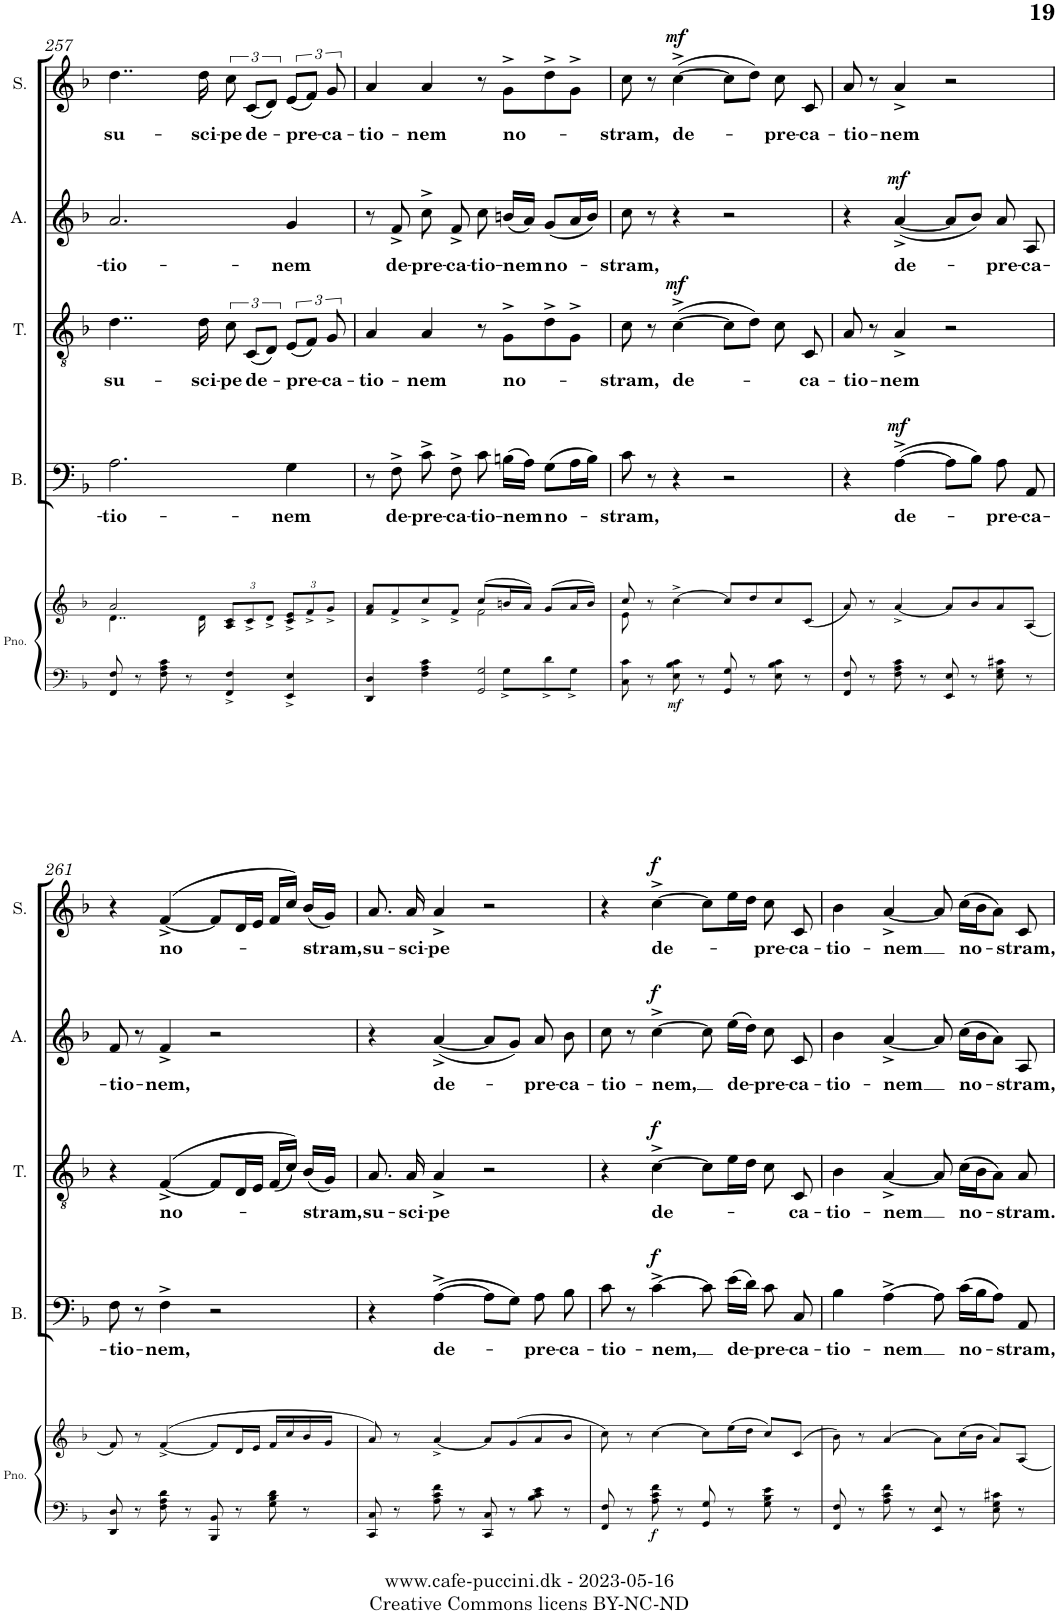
**kern	**kern	**dynam	**kern	**text	**dynam	**kern	**text	**dynam	**kern	**text	**dynam	**kern	**text	**dynam
*part5	*part5	*part5	*part4	*part4	*part4	*part3	*part3	*part3	*part2	*part2	*part2	*part1	*part1	*part1
*staff6	*staff5	*staff5/6	*staff4	*staff4	*staff4	*staff3	*staff3	*staff3	*staff2	*staff2	*staff2	*staff1	*staff1	*staff1
*I"Piano	*	*	*I"Bass	*	*	*I"Tenor	*	*	*I"Alto	*	*	*I"Soprano	*	*
*I'Pno.	*	*	*I'B.	*	*	*I'T.	*	*	*I'A.	*	*	*I'S.	*	*
!!LO:PB:g=z
*clefF4	*clefG2	*	*clefF4	*	*	*clefGv2	*	*	*clefG2	*	*	*clefG2	*	*
*k[b-]	*k[b-]	*	*k[b-]	*	*	*k[b-]	*	*	*k[b-]	*	*	*k[b-]	*	*
*M4/4	*M4/4	*	*M4/4	*	*	*M4/4	*	*	*M4/4	*	*	*M4/4	*	*
*met(c)	*met(c)	*	*met(c)	*	*	*met(c)	*	*	*met(c)	*	*	*met(c)	*	*
=257	=257	=257	=257	=257	=257	=257	=257	=257	=257	=257	=257	=257	=257	=257
*	*^	*	*	*	*	*	*	*	*	*	*	*	*	*
!	!	!	!	!	!LO:LY:b	!	!	!LO:LY:b	!	!	!LO:LY:b	!	!	!LO:LY:b	!
8FF/ 8F/	2a/	4..d\	.	2.A\	tio-	.	4..d\	su-	.	2.a/	-tio-	.	4..dd\	su-	.
8r	.	.	.	.	.	.	.	.	.	.	.	.	.	.	.
8F\ 8A\ 8c\	.	.	.	.	.	.	.	.	.	.	.	.	.	.	.
8r	.	.	.	.	.	.	.	.	.	.	.	.	.	.	.
!	!	!	!	!	!	!	!	!LO:LY:b	!	!	!	!	!	!LO:LY:b	!
.	.	16d\	.	.	.	.	16d\	-sci-	.	.	.	.	16dd\	-sci-	.
*	*	*Xbrackettup	*	*	*	*	*	*	*	*	*	*	*	*	*
!	!	!	!	!	!	!	!	!LO:LY:b	!	!	!	!	!	!LO:LY:b	!
4FF/^ 4F/^	2ryy	12A/ 12c/L	.	.	.	.	12c\	-pe	.	.	.	.	12cc\	-pe	.
!	!	!	!	!	!	!	!	!LO:LY:b	!	!	!	!	!	!LO:LY:b	!
.	.	12c^</	.	.	.	.	(12C/L	de-	.	.	.	.	(12c/L	de-	.
.	.	12d^</J	.	.	.	.	12D/J)	.	.	.	.	.	12d/J)	.	.
!	!	!	!	!	!LO:LY:b	!	!	!LO:LY:b	!	!	!LO:LY:b	!	!	!LO:LY:b	!
4EE/^ 4E/^	.	12c/^< 12e/^<L	.	4G\	-nem	.	(12E/L	-pre-	.	4g/	-nem	.	(12e/L	-pre-	.
.	.	12f^</	.	.	.	.	12F/J)	.	.	.	.	.	12f/J)	.	.
!	!	!	!	!	!	!	!	!LO:LY:b	!	!	!	!	!	!LO:LY:b	!
.	.	12g^</J	.	.	.	.	12G/	-ca-	.	.	.	.	12g/	-ca-	.
=258	=258	=258	=258	=258	=258	=258	=258	=258	=258	=258	=258	=258	=258	=258	=258
*^	*	*	*	*	*	*	*	*	*	*	*	*	*	*	*
!	!	!	!	!	!	!	!	!	!LO:LY:b	!	!	!	!	!	!LO:LY:b	!
4DD/ 4D/	2ryy	8f/ 8a/L	2ryy	.	8r	.	.	4A/	-tio-	.	8r	.	.	4a/	-tio-	.
!	!	!	!	!	!	!LO:LY:b	!	!	!	!	!	!LO:LY:b	!	!	!	!
.	.	8f^/	.	.	8F^\	de-	.	.	.	.	8f^/	de-	.	.	.	.
!	!	!	!	!	!	!LO:LY:b	!	!	!LO:LY:b	!	!	!LO:LY:b	!	!	!LO:LY:b	!
4F\ 4A\ 4c\	.	8cc^/	.	.	8c^\	-pre-	.	4A/	-nem	.	8cc^\	-pre-	.	4a/	-nem	.
!	!	!	!	!	!	!LO:LY:b	!	!	!	!	!	!LO:LY:b	!	!	!	!
.	.	8f^/J	.	.	8F^\	-ca-	.	.	.	.	8f^/	-ca-	.	.	.	.
!	!	!	!	!	!	!LO:LY:b	!	!	!	!	!	!LO:LY:b	!	!	!	!
2GG/ 2G/	8ryy	(8cc/L	2f\	.	8c\	tio-	.	8r	.	.	8cc\	-tio-	.	8r	.	.
!	!	!	!	!	!	!LO:LY:b	!	!	!LO:LY:b	!	!	!LO:LY:b	!	!	!LO:LY:b	!
.	8G^\L	16bn/L	.	.	(16Bn\LL	-nem	.	8G^\L	no-	.	(16bn/LL	-nem	.	8g^\L	no-	.
.	.	16a/JJ)	.	.	16A\JJ)	.	.	.	.	.	16a/JJ)	.	.	.	.	.
!	!	!	!	!	!	!LO:LY:b	!	!	!	!	!	!LO:LY:b	!	!	!	!
.	8d^\	(8g/L	.	.	(8G\L	no-	.	8d^\	.	.	(8g/L	no-	.	8dd^\	.	.
.	8G^\J	16a/L	.	.	16A\L	.	.	8G^\J	.	.	16a/L	.	.	8g^\J	.	.
.	.	16b/JJ)	.	.	16B\JJ)	.	.	.	.	.	16b/JJ)	.	.	.	.	.
*v	*v	*	*	*	*	*	*	*	*	*	*	*	*	*	*	*
=259	=259	=259	=259	=259	=259	=259	=259	=259	=259	=259	=259	=259	=259	=259	=259
!	!	!	!	!	!LO:LY:b	!	!	!LO:LY:b	!	!	!LO:LY:b	!	!	!LO:LY:b	!
8C\ 8c\	8cc/	8e\	.	8c\	-stram,	.	8c\	-stram,	.	8cc\	-stram,	.	8cc\	-stram,	.
8r	8r	8ryy	.	8r	.	.	8r	.	.	8r	.	.	8r	.	.
!	!	!	!LO:DY:b=2	!	!	!	!	!LO:LY:b	!LO:DY:a	!	!	!	!	!LO:LY:b	!LO:DY:a
8E\ 8B-\ 8c\	[4cc^>\	4ryy	mf	4r	.	.	([4c^\	de-	mf	4r	.	.	([4cc^\	de-	mf
8r	.	.	.	.	.	.	.	.	.	.	.	.	.	.	.
8GG/ 8G/	8cc/L]	2ryy	.	2r	.	.	8c\L]	.	.	2r	.	.	8cc\L]	.	.
8r	8dd/	.	.	.	.	.	8d\J)	.	.	.	.	.	8dd\J)	.	.
!	!	!	!	!	!	!	!	!	!	!	!	!	!	!LO:LY:b	!
8E\ 8B-\ 8c\	8cc/	.	.	.	.	.	8c\	.	.	.	.	.	8cc\	-pre-	.
!	!	!	!	!	!	!	!	!LO:LY:b	!	!	!	!	!	!LO:LY:b	!
8r	(8c/J	.	.	.	.	.	8C/	-ca-	.	.	.	.	8c/	-ca-	.
*	*v	*v	*	*	*	*	*	*	*	*	*	*	*	*	*
=260	=260	=260	=260	=260	=260	=260	=260	=260	=260	=260	=260	=260	=260	=260
!	!	!	!	!	!	!	!LO:LY:b	!	!	!	!	!	!LO:LY:b	!
8FF/ 8F/	8a/)	.	4r	.	.	8A/	-tio-	.	4r	.	.	8a/	-tio-	.
8r	8r	.	.	.	.	8r	.	.	.	.	.	8r	.	.
!	!	!	!	!LO:LY:b	!LO:DY:a	!	!LO:LY:b	!	!	!LO:LY:b	!LO:DY:a	!	!LO:LY:b	!
8F\ 8A\ 8c\	[4a^/	.	([4A^\	de-	mf	4A^/	-nem	.	([4a^/	de-	mf	4a^/	-nem	.
8r	.	.	.	.	.	.	.	.	.	.	.	.	.	.
8EE/ 8E/	8a/L]	.	8A\L]	.	.	2r	.	.	8a/L]	.	.	2r	.	.
8r	8b-/	.	8B-\J)	.	.	.	.	.	8b-/J)	.	.	.	.	.
!	!	!	!	!LO:LY:b	!	!	!	!	!	!LO:LY:b	!	!	!	!
8E\ 8G\ 8c#X\	8a/	.	8A\	-pre-	.	.	.	.	8a/	-pre-	.	.	.	.
!	!	!	!	!LO:LY:b	!	!	!	!	!	!LO:LY:b	!	!	!	!
8r	(8A/J	.	8AA/	-ca-	.	.	.	.	8A/	-ca-	.	.	.	.
!!LO:LB:g=z
=261	=261	=261	=261	=261	=261	=261	=261	=261	=261	=261	=261	=261	=261	=261
!	!	!	!	!LO:LY:b	!	!	!	!	!	!LO:LY:b	!	!	!	!
8DD/ 8D/	8f/)	.	8F\	-tio-	.	4r	.	.	8f/	-tio-	.	4r	.	.
8r	8r	.	8r	.	.	.	.	.	8r	.	.	.	.	.
!	!	!	!	!LO:LY:b	!	!	!LO:LY:b	!	!	!LO:LY:b	!	!	!LO:LY:b	!
8F\ 8A\ 8d\	(>[4f^/	.	4F^\	-nem,	.	(>[4F^/	no-	.	4f^/	-nem,	.	(>[4f^/	no-	.
8r	.	.	.	.	.	.	.	.	.	.	.	.	.	.
8BBB-/ 8BB-/	8f/L]	.	2r	.	.	8F/L]	.	.	2r	.	.	8f/L]	.	.
8r	16d/L	.	.	.	.	16D/L	.	.	.	.	.	16d/L	.	.
.	16e/JJ	.	.	.	.	16E/JJ	.	.	.	.	.	16e/JJ	.	.
8G\ 8B-\ 8d\	16f/LL	.	.	.	.	(16F/LL	.	.	.	.	.	16f/LL	.	.
.	16cc/	.	.	.	.	16c/JJ))	.	.	.	.	.	16cc/JJ)	.	.
!	!	!	!	!	!	!	!LO:LY:b	!	!	!	!	!	!LO:LY:b	!
8r	16b-/	.	.	.	.	(16B-/LL	-stram,	.	.	.	.	(16b-/LL	-stram,	.
.	16g/JJ	.	.	.	.	16G/JJ)	.	.	.	.	.	16g/JJ)	.	.
=262	=262	=262	=262	=262	=262	=262	=262	=262	=262	=262	=262	=262	=262	=262
!	!	!	!	!	!	!	!LO:LY:b	!	!	!	!	!	!LO:LY:b	!
8CC/ 8C/	8a/)	.	4r	.	.	8.A/	su-	.	4r	.	.	8.a/	su-	.
8r	8r	.	.	.	.	.	.	.	.	.	.	.	.	.
!	!	!	!	!	!	!	!LO:LY:b	!	!	!	!	!	!LO:LY:b	!
.	.	.	.	.	.	16A/	-sci-	.	.	.	.	16a/	-sci-	.
!	!	!	!	!LO:LY:b	!	!	!LO:LY:b	!	!	!LO:LY:b	!	!	!LO:LY:b	!
8A\ 8c\ 8f\	[4a^/	.	([4A^\	de-	.	4A^/	-pe	.	([4a^/	de-	.	4a^/	-pe	.
8r	.	.	.	.	.	.	.	.	.	.	.	.	.	.
8CC/ 8C/	8a/L]	.	8A\L]	.	.	2r	.	.	8a/L]	.	.	2r	.	.
8r	(8g/	.	8G\J)	.	.	.	.	.	8g/J)	.	.	.	.	.
!	!	!	!	!LO:LY:b	!	!	!	!	!	!LO:LY:b	!	!	!	!
8B-\ 8c\ 8e\	8a/	.	8A\	-pre-	.	.	.	.	8a/	-pre-	.	.	.	.
!	!	!	!	!LO:LY:b	!	!	!	!	!	!LO:LY:b	!	!	!	!
8r	8b-/J	.	8B-\	-ca-	.	.	.	.	8b-\	-ca-	.	.	.	.
=263	=263	=263	=263	=263	=263	=263	=263	=263	=263	=263	=263	=263	=263	=263
!	!	!	!	!LO:LY:b	!	!	!	!	!	!LO:LY:b	!	!	!	!
8FF/ 8F/	8cc\)	.	8c\	-tio-	.	4r	.	.	8cc\	-tio-	.	4r	.	.
8r	8r	.	8r	.	.	.	.	.	8r	.	.	.	.	.
!	!	!LO:DY:b=2	!	!LO:LY:b	!LO:DY:a	!	!LO:LY:b	!LO:DY:a	!	!LO:LY:b	!LO:DY:a	!	!LO:LY:b	!LO:DY:a
8A\ 8c\ 8f\	[4cc\	f	[4c^\	-nem,	f	[4c^\	de-	f	[4cc^\	-nem,	f	[4cc^\	de-	f
8r	.	.	.	.	.	.	.	.	.	.	.	.	.	.
8GG/ 8G/	8cc\L]	.	8c\]	.	.	8c\L]	.	.	8cc\]	.	.	8cc\L]	.	.
!	!	!	!	!LO:LY:b	!	!	!	!	!	!LO:LY:b	!	!	!	!
8r	(16ee\L	.	(16e\LL	de-	.	16e\L	.	.	(16ee\LL	de-	.	16ee\L	.	.
.	16dd\JJ	.	16d\JJ)	.	.	16d\JJ	.	.	16dd\JJ)	.	.	16dd\JJ	.	.
!	!	!	!	!LO:LY:b	!	!	!	!	!	!LO:LY:b	!	!	!LO:LY:b	!
8G\ 8B-\ 8e\	8cc/L)	.	8c\	-pre-	.	8c\	.	.	8cc\	-pre-	.	8cc\	-pre-	.
!	!	!	!	!LO:LY:b	!	!	!LO:LY:b	!	!	!LO:LY:b	!	!	!LO:LY:b	!
8r	(8c/J	.	8C/	-ca-	.	8C/	-ca-	.	8c/	-ca-	.	8c/	-ca-	.
=264	=264	=264	=264	=264	=264	=264	=264	=264	=264	=264	=264	=264	=264	=264
!	!	!	!	!LO:LY:b	!	!	!LO:LY:b	!	!	!LO:LY:b	!	!	!LO:LY:b	!
8FF/ 8F/	8b-\)	.	4B-\	-tio-	.	4B-\	-tio-	.	4b-\	-tio-	.	4b-\	-tio-	.
8r	8r	.	.	.	.	.	.	.	.	.	.	.	.	.
!	!	!	!	!LO:LY:b	!	!	!LO:LY:b	!	!	!LO:LY:b	!	!	!LO:LY:b	!
8A\ 8c\ 8f\	[4a/	.	[4A^\	-nem	.	[4A^/	-nem	.	[4a^/	-nem	.	[4a^/	-nem	.
8r	.	.	.	.	.	.	.	.	.	.	.	.	.	.
8EE/ 8E/	8a\L]	.	8A\]	.	.	8A/]	.	.	8a/]	.	.	8a/]	.	.
!	!	!	!	!LO:LY:b	!	!	!LO:LY:b	!	!	!LO:LY:b	!	!	!LO:LY:b	!
8r	(16cc\L	.	(16c\LL	no-	.	(16c\LL	no-	.	(16cc\LL	no-	.	(16cc\LL	no-	.
.	16b-\JJ	.	16B-\J	.	.	16B-\J	.	.	16b-\J	.	.	16b-\J	.	.
8E\ 8G\ 8c#X\	8a/L)	.	8A\J)	.	.	8A\J)	.	.	8a\J)	.	.	8a\J)	.	.
!	!	!	!	!LO:LY:b	!	!	!LO:LY:b	!	!	!LO:LY:b	!	!	!LO:LY:b	!
8r	8A/J	.	8AA/	-stram,	.	8A/	-stram.	.	8A/	-stram,	.	8c/	-stram,	.
=	=	=	=	=	=	=	=	=	=	=	=	=	=	=
*-	*-	*-	*-	*-	*-	*-	*-	*-	*-	*-	*-	*-	*-	*-
